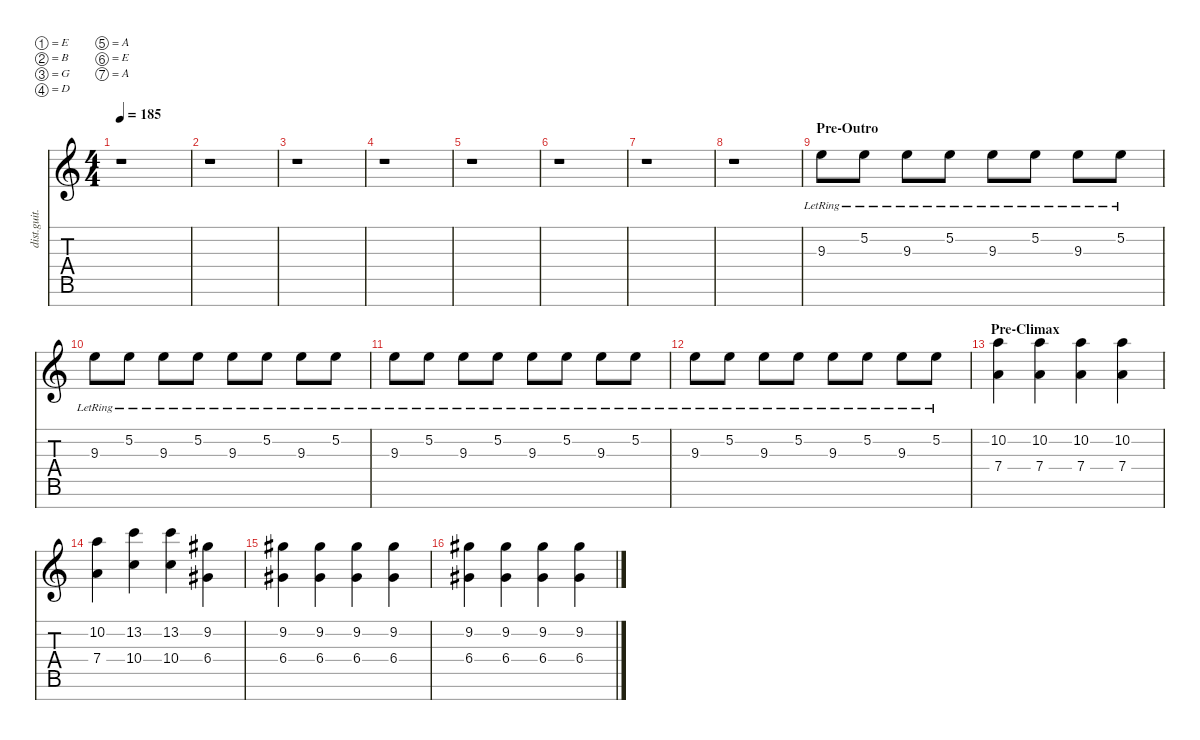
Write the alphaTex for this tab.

\defaultSystemsLayout 4
\hideDynamics
\bracketExtendMode nobrackets
\track ("Distortion Guitar - Zoli" "dist.guit.") {instrument distortionguitar}
\staff {score tabs}
\tuning (E4 B3 G3 D3 A2 E2 A1)
\ts (4 4)
\tempo 185
\clef g2
\ks c
r.1{dy mf beam Down} |
r.1{beam Down} |
r.1{beam Down} |
r.1{beam Down} |
r.1{beam Down} |
r.1{beam Down} |
r.1{beam Down} |
r.1{beam Down} |
\section ("" "Pre-Outro")
9.3{lr}.8{beam Down} 5.2{lr}.8{beam Down} 9.3{lr}.8{beam Down} 5.2{lr}.8{beam Down} 9.3{lr}.8{beam Down} 5.2{lr}.8{beam Down} 9.3{lr}.8{beam Down} 5.2{lr}.8{beam Down} |
9.3{lr}.8{beam Down} 5.2{lr}.8{beam Down} 9.3{lr}.8{beam Down} 5.2{lr}.8{beam Down} 9.3{lr}.8{beam Down} 5.2{lr}.8{beam Down} 9.3{lr}.8{beam Down} 5.2{lr}.8{beam Down} |
9.3{lr}.8{beam Down} 5.2{lr}.8{beam Down} 9.3{lr}.8{beam Down} 5.2{lr}.8{beam Down} 9.3{lr}.8{beam Down} 5.2{lr}.8{beam Down} 9.3{lr}.8{beam Down} 5.2{lr}.8{beam Down} |
9.3{lr}.8{beam Down} 5.2{lr}.8{beam Down} 9.3{lr}.8{beam Down} 5.2{lr}.8{beam Down} 9.3{lr}.8{beam Down} 5.2{lr}.8{beam Down} 9.3{lr}.8{beam Down} 5.2{lr}.8{beam Down} |
\section ("" "Pre-Climax")
(7.4 10.2).4{beam Down} (7.4 10.2).4{beam Down} (7.4 10.2).4{beam Down} (7.4 10.2).4{beam Down} |
(7.4 10.2).4{beam Down} (10.4 13.2).4{beam Down} (10.4 13.2).4{beam Down} (6.4{acc #} 9.2{acc #}).4{beam Down} |
(6.4{acc #} 9.2{acc #}).4{beam Down} (6.4{acc #} 9.2{acc #}).4{beam Down} (6.4{acc #} 9.2{acc #}).4{beam Down} (6.4{acc #} 9.2{acc #}).4{beam Down} |
(6.4{acc #} 9.2{acc #}).4{beam Down} (6.4{acc #} 9.2{acc #}).4{beam Down} (6.4{acc #} 9.2{acc #}).4{beam Down} (6.4{acc #} 9.2{acc #}).4{beam Down}
